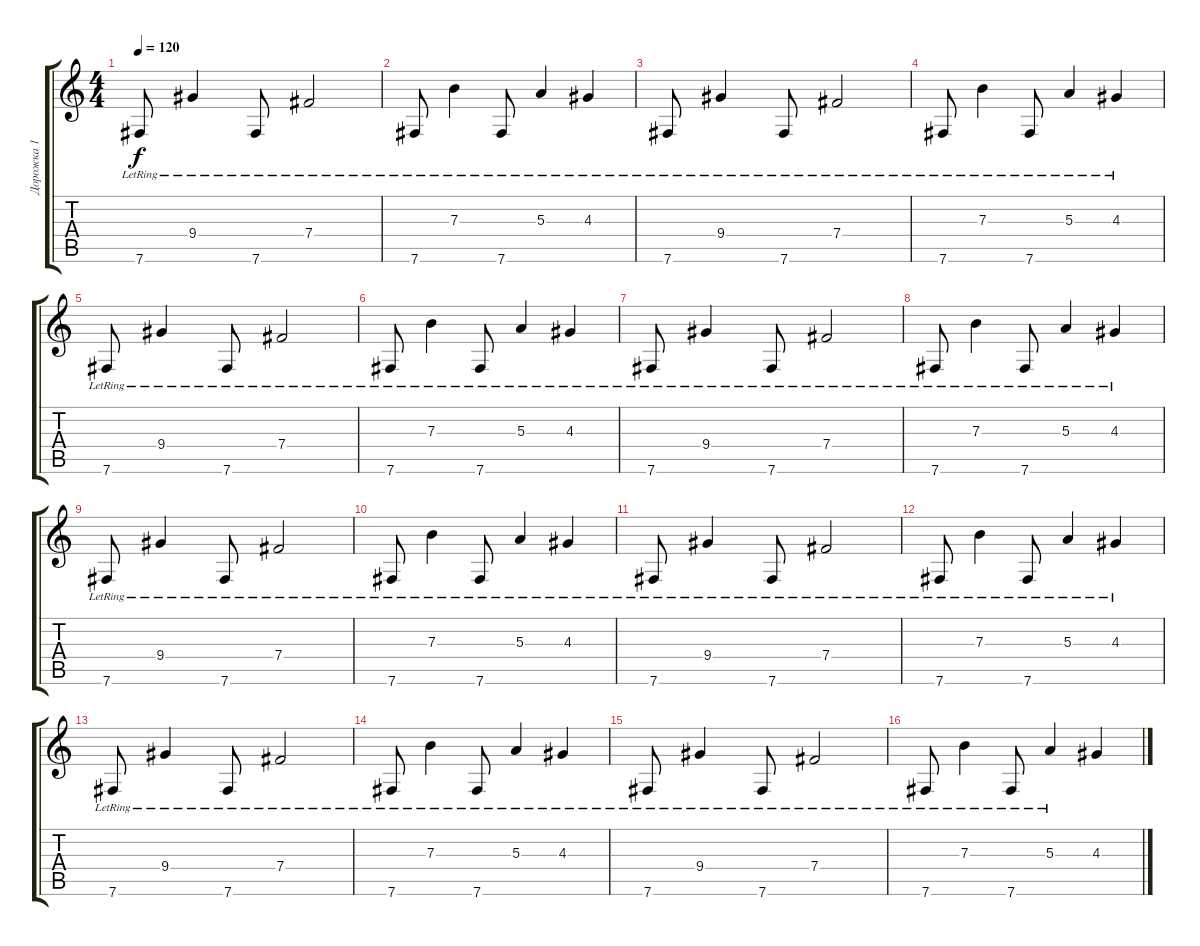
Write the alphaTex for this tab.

\track ("Дорожка 1" "Дорожка 1") {instrument electricguitarclean}
\staff {score tabs}
\tuning (Db4 Ab3 E3 B2 Gb2 B1) {hide}
\ts (4 4)
\tempo 120
\clef g2
\ks c
7.6{lr}.8{dy f} 9.4{lr}.4 7.6{lr}.8 7.4{lr}.2 |
7.6{lr}.8 7.3{lr}.4 7.6{lr}.8 5.3{lr}.4 4.3{lr}.4 |
7.6{lr}.8 9.4{lr}.4 7.6{lr}.8 7.4{lr}.2 |
7.6{lr}.8 7.3{lr}.4 7.6{lr}.8 5.3{lr}.4 4.3{lr}.4 |
7.6{lr}.8 9.4{lr}.4 7.6{lr}.8 7.4{lr}.2 |
7.6{lr}.8 7.3{lr}.4 7.6{lr}.8 5.3{lr}.4 4.3{lr}.4 |
7.6{lr}.8 9.4{lr}.4 7.6{lr}.8 7.4{lr}.2 |
7.6{lr}.8 7.3{lr}.4 7.6{lr}.8 5.3{lr}.4 4.3{lr}.4 |
7.6{lr}.8 9.4{lr}.4 7.6{lr}.8 7.4{lr}.2 |
7.6{lr}.8 7.3{lr}.4 7.6{lr}.8 5.3{lr}.4 4.3{lr}.4 |
7.6{lr}.8 9.4{lr}.4 7.6{lr}.8 7.4{lr}.2 |
7.6{lr}.8 7.3{lr}.4 7.6{lr}.8 5.3{lr}.4 4.3{lr}.4 |
7.6{lr}.8 9.4{lr}.4 7.6{lr}.8 7.4{lr}.2 |
7.6{lr}.8 7.3{lr}.4 7.6{lr}.8 5.3{lr}.4 4.3{lr}.4 |
7.6{lr}.8 9.4{lr}.4 7.6{lr}.8 7.4{lr}.2 |
7.6{lr}.8 7.3{lr}.4 7.6{lr}.8 5.3{lr}.4 4.3.4
